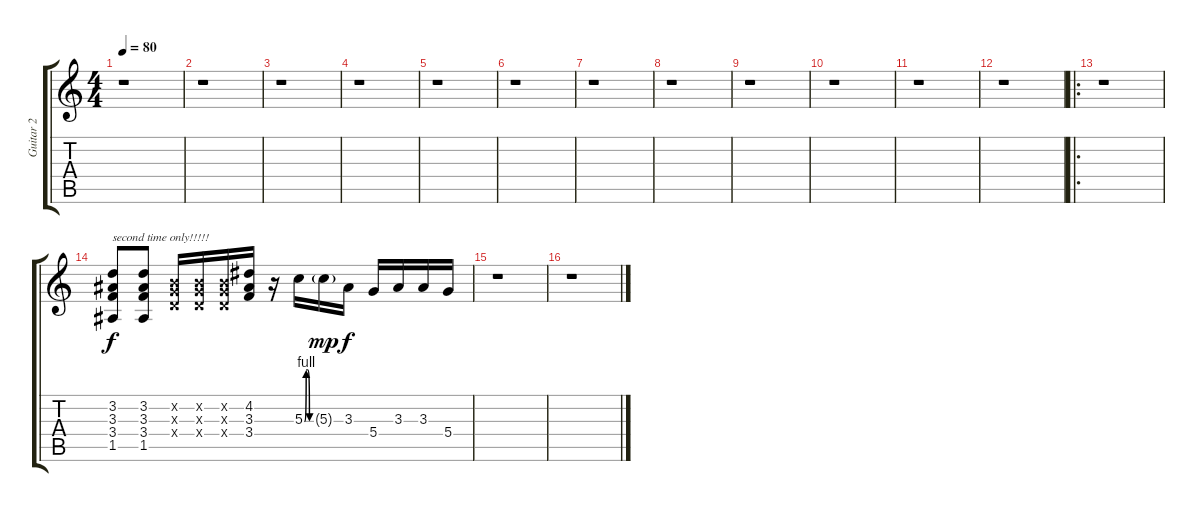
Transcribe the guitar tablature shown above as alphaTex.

\track ("Guitar 2" "Guitar 2") {instrument distortionguitar}
\staff {score tabs}
\tuning (E4 B3 G3 D3 A2 E2) {hide}
\ts (4 4)
\tempo 80
\clef g2
\ks c
r.1{dy f instrument distortionguitar} |
r.1 |
r.1 |
r.1 |
r.1 |
r.1 |
r.1 |
r.1 |
r.1 |
r.1 |
r.1 |
r.1 |
\ro
r.1 |
(3.2 3.3 3.4 1.5).8{txt "second time only!!!!!"} (3.2 3.3 3.4 1.5).8 (0.2{x} 0.3{x} 0.4{x}).16 (0.2{x} 0.3{x} 0.4{x}).16 (0.2{x} 0.3{x} 0.4{x}).16 (4.2 3.3 3.4).16 r.16 5.3{be (custom 0 0 15 4 30 4 45 0 60 0)}.16 5.3{g}.16{dy mp} 3.3.16{dy f} 5.4.16 3.3.16 3.3.16 5.4.16 |
r.1 |
r.1
